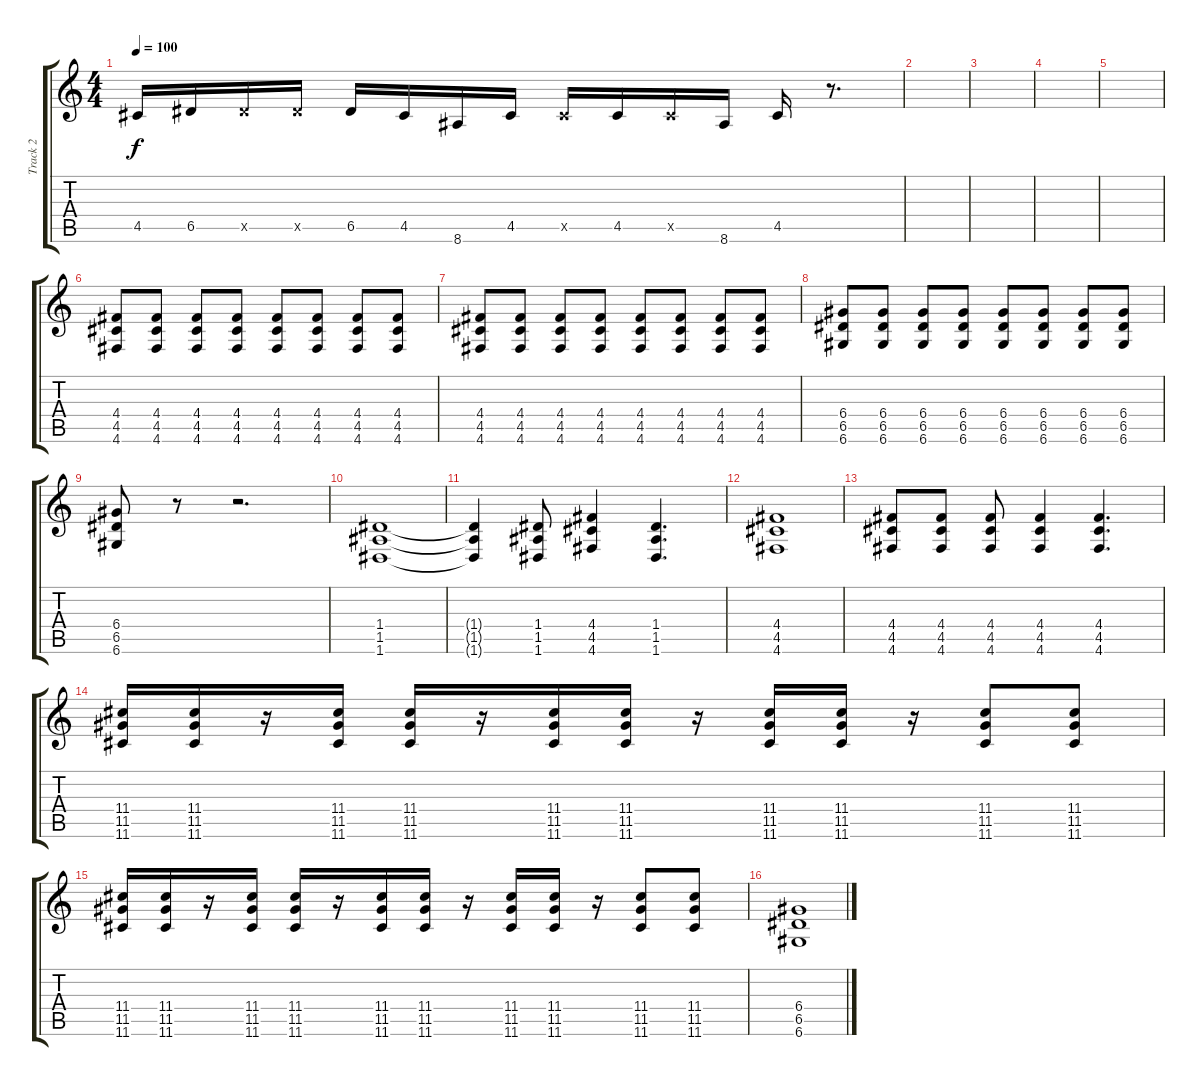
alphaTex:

\track ("Track 2" "Track 2") {instrument distortionguitar}
\staff {score tabs}
\tuning (E4 B3 G3 D3 A2 D2) {hide}
\ts (4 4)
\tempo 100
\clef g2
\ks c
4.5.16{dy f} 6.5.16 6.5{x}.16 6.5{x}.16 6.5.16 4.5.16 8.6.16 4.5.16 4.5{x}.16 4.5.16 4.5{x}.16 8.6.16 4.5.16 r.8{d} |
|
|
|
|
(4.4 4.5 4.6).8 (4.4 4.5 4.6).8 (4.4 4.5 4.6).8 (4.4 4.5 4.6).8 (4.4 4.5 4.6).8 (4.4 4.5 4.6).8 (4.4 4.5 4.6).8 (4.4 4.5 4.6).8 |
(4.4 4.5 4.6).8 (4.4 4.5 4.6).8 (4.4 4.5 4.6).8 (4.4 4.5 4.6).8 (4.4 4.5 4.6).8 (4.4 4.5 4.6).8 (4.4 4.5 4.6).8 (4.4 4.5 4.6).8 |
(6.4 6.5 6.6).8 (6.4 6.5 6.6).8 (6.4 6.5 6.6).8 (6.4 6.5 6.6).8 (6.4 6.5 6.6).8 (6.4 6.5 6.6).8 (6.4 6.5 6.6).8 (6.4 6.5 6.6).8 |
(6.4 6.5 6.6).8 r.8 r.2{d} |
(1.4 1.5 1.6).1 |
(1.4{t} 1.5{t} 1.6{t}).4 (1.4 1.5 1.6).8 (4.4 4.5 4.6).4 (1.4 1.5 1.6).4{d} |
(4.4 4.5 4.6).1 |
(4.4 4.5 4.6).8 (4.4 4.5 4.6).8 (4.4 4.5 4.6).8 (4.4 4.5 4.6).4 (4.4 4.5 4.6).4{d} |
(11.4 11.5 11.6).16 (11.4 11.5 11.6).16 r.16 (11.4 11.5 11.6).16 (11.4 11.5 11.6).16 r.16 (11.4 11.5 11.6).16 (11.4 11.5 11.6).16 r.16 (11.4 11.5 11.6).16 (11.4 11.5 11.6).16 r.16 (11.4 11.5 11.6).8 (11.4 11.5 11.6).8 |
(11.4 11.5 11.6).16 (11.4 11.5 11.6).16 r.16 (11.4 11.5 11.6).16 (11.4 11.5 11.6).16 r.16 (11.4 11.5 11.6).16 (11.4 11.5 11.6).16 r.16 (11.4 11.5 11.6).16 (11.4 11.5 11.6).16 r.16 (11.4 11.5 11.6).8 (11.4 11.5 11.6).8 |
(6.4 6.5 6.6).1
